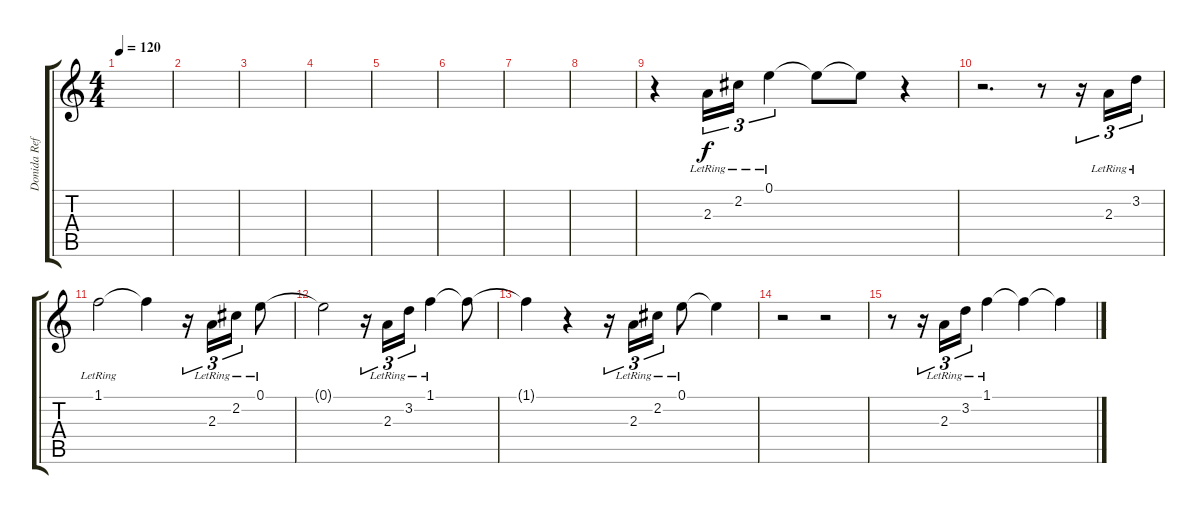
\track ("Donida Refrão" "Donida Ref") {instrument electricguitarclean}
\staff {score tabs}
\tuning (E4 B3 G3 D3 A2 E2) {hide}
\ts (4 4)
\tempo 120
\clef g2
\ks c
|
|
|
|
|
|
|
|
r.4 2.3{lr}.16{tu (3 2)} 2.2{lr}.16{tu (3 2)} 0.1{lr}.4{tu (3 2)} 0.1{t}.8 0.1{t}.8 r.4 |
r.2{d} r.8 r.16{tu (3 2)} 2.3{lr}.16{tu (3 2)} 3.2{lr}.16{tu (3 2)} |
1.1{lr}.2 1.1{t}.4 r.16{tu (3 2)} 2.3{lr}.16{tu (3 2)} 2.2{lr}.16{tu (3 2)} 0.1{lr}.8 |
0.1{t}.2 r.16{tu (3 2)} 2.3{lr}.16{tu (3 2)} 3.2{lr}.16{tu (3 2)} 1.1{lr}.4 1.1{t}.8 |
1.1{t}.4 r.4 r.16{tu (3 2)} 2.3{lr}.16{tu (3 2)} 2.2{lr}.16{tu (3 2)} 0.1{lr}.8 0.1{t}.4 |
r.2 r.2 |
r.8 r.16{tu (3 2)} 2.3{lr}.16{tu (3 2)} 3.2{lr}.16{tu (3 2)} 1.1{lr}.4 1.1{t}.4 1.1{t}.4
